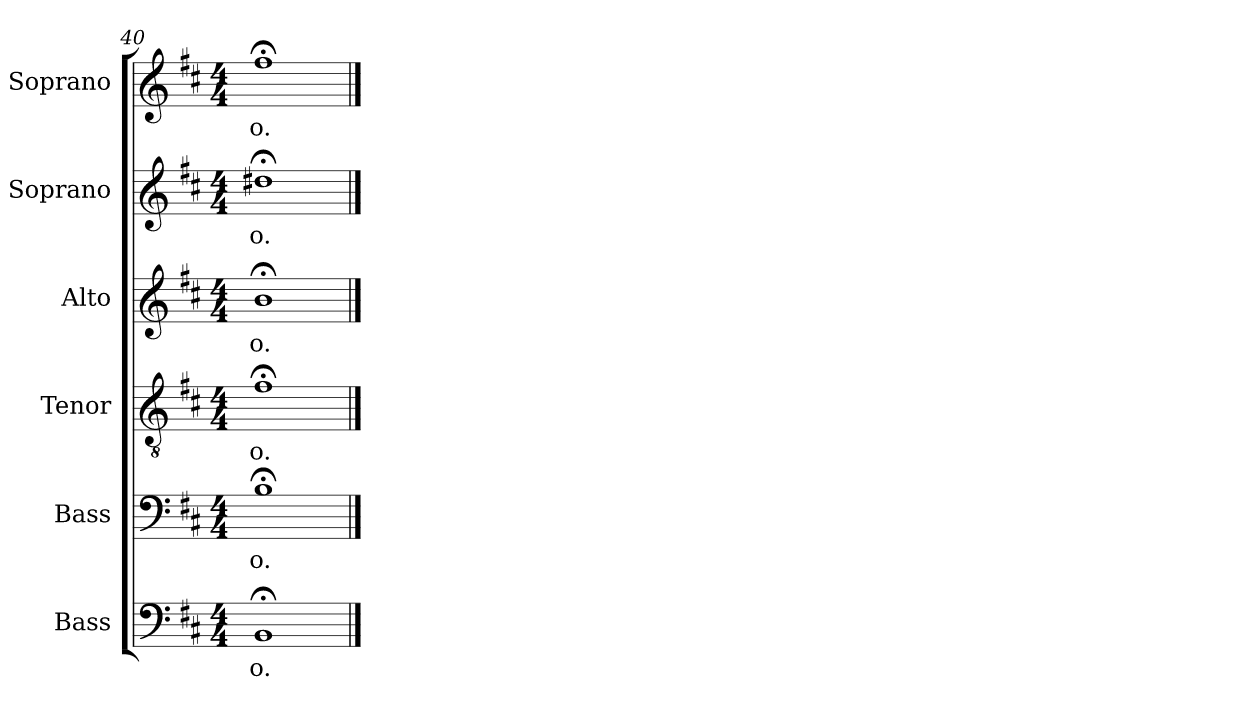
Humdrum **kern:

**kern	**text	**kern	**text	**kern	**text	**kern	**text	**kern	**text	**kern	**text
*part6	*part6	*part5	*part5	*part4	*part4	*part3	*part3	*part2	*part2	*part1	*part1
*staff6	*staff6	*staff5	*staff5	*staff4	*staff4	*staff3	*staff3	*staff2	*staff2	*staff1	*staff1
*I"Bass	*	*I"Bass	*	*I"Tenor	*	*I"Alto	*	*I"Soprano	*	*I"Soprano	*
*	*	*	*	*I'Tenor	*	*I'Alto	*	*	*	*	*
*clefF4	*	*clefF4	*	*clefGv2	*	*clefG2	*	*clefG2	*	*clefG2	*
*	*	*	*	*ITrd7c12	*	*	*	*	*	*	*
*k[f#c#]	*	*k[f#c#]	*	*k[f#c#]	*	*k[f#c#]	*	*k[f#c#]	*	*k[f#c#]	*
*D:	*	*D:	*	*D:	*	*D:	*	*D:	*	*D:	*
*M4/4	*	*M4/4	*	*M4/4	*	*M4/4	*	*M4/4	*	*M4/4	*
=40	=40	=40	=40	=40	=40	=40	=40	=40	=40	=40	=40
!	!LO:LY:b:color=#000000	!	!	!	!	!	!	!	!	!	!
!	!	!	!LO:LY:b:color=#000000	!	!	!	!	!	!	!	!
!	!	!	!	!	!LO:LY:b:color=#000000	!	!	!	!	!	!
!	!	!	!	!	!	!	!LO:LY:b:color=#000000	!	!	!	!
!	!	!	!	!	!	!	!	!	!LO:LY:b:color=#000000	!	!
!	!	!	!	!	!	!	!	!	!	!	!LO:LY:b:color=#000000
1BB;i	-o.	1B;i	-o.	1F#;i	-o.	1b;i	-o.	1dd#X;i	-o.	1ff#;i	-o.
==	==	==	==	==	==	==	==	==	==	==	==
*-	*-	*-	*-	*-	*-	*-	*-	*-	*-	*-	*-
